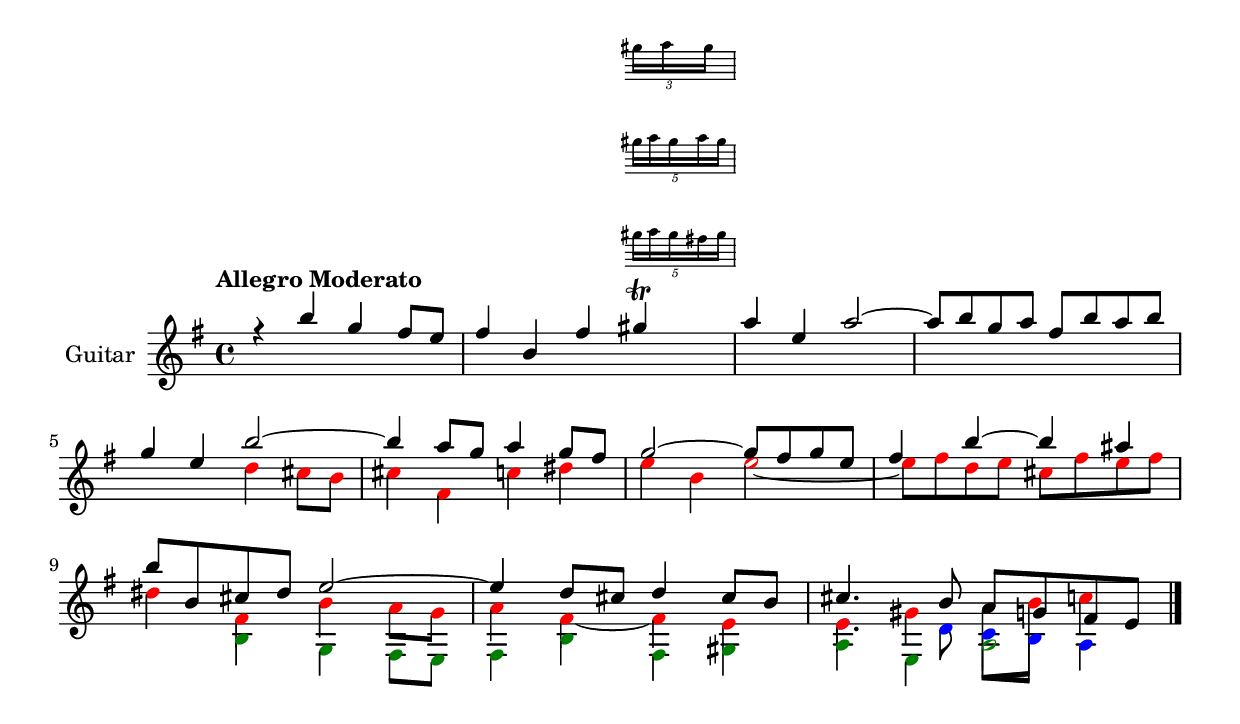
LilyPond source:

\version "2.24.0"
\language "italiano"

aaa = \relative do'' {
    \voiceOne
    \key mi \minor
    %1
    r4                 si'                  sol                 fad8      mi       |
    %2
    fad4               si,                  fad'
    <<
      sold \trill
      \new Staff \with {
        alignAboveContext = "main"
        \remove Time_signature_engraver
        firstClef = ##f
        \magnifyStaff #2/3
      } \tuplet 3/4 { sold16 la sold }
      \new Staff \with {
        alignAboveContext = "main"
        \remove Time_signature_engraver
        firstClef = ##f
        \magnifyStaff #2/3
      } \tuplet 5/4 { sold16 la sold la sold }
      \new Staff \with {
        alignAboveContext = "main"
        \remove Time_signature_engraver
        firstClef = ##f
        \magnifyStaff #2/3
      } \tuplet 5/4 { sold16 la sold fad sold }
    >>                                                                             |
    %3
    la4                mi                   la2~                                   |
    %4
    la8      si        sol        la        fad        si       la        si       |
    \break
    %5
    sol4               mi                   si'2~                                  |
    %6
    si4                la8        sol       la4                 sol8      fad      |
    %7
    sol2~                                   sol8       fad      sol       mi       |
    %8
    fad4               si~                  si                  lad                |
    \break
    %9
    si8      si,       dod        red       mi2~                                   |
    %10
    mi4                re8        dod       re4                 dod8      si       |
    %11
    dod4.                         si8       la         sol      fad       mi       |
}

bbb = \relative do'' {
    \voiceTwo
    \override NoteHead.color = #red
    \key mi \minor
    %1
    s1                                                                             |
    %2
    s1                                                                             |
    %3
    s1                                                                             |
    %4
    s1                                                                             |
    %5
    s2                                      re4                 dod8      si       |
    %6
    dod4               fad,                 do'                 red                |
    %7
    mi                 si                   mi2~                                   |
    %8
    mi8      fad       re         mi        dod        fad      mi        fad      |
    %9
    red4               fad,                 si                  la8       sol      |
    %10
    la4                fad4~                fad                 mi                 |
    %11
    mi                 sold~                la8        si       do4                |
}

ccc = \relative do' {
    \voiceThree
    \override NoteHead.color = #darkgreen
    \shiftOff
    \key mi \minor
    \stemDown
    %1
    s1                                                                             |
    %2
    s1                                                                             |
    %3
    s1                                                                             |
    %4
    s1                                                                             |
    %5
    s1                                                                             |
    %6
    s1                                                                             |
    %7
    s1                                                                             |
    %8
    s1                                                                             |
    %9
    s4                si                     sol                fad8       mi      |
    %10
    fad4              si                     fad                sold               |
    %11
    la                mi                     la2~                                  |
}

ddd = \relative do' {
    \voiceFour
    \override NoteHead.color = #blue
    \shiftOff
    \key mi \minor
    \stemDown
    %1
    s1                                                                             |
    %2
    s1                                                                             |
    %3
    s1                                                                             |
    %4
    s1                                                                             |
    %5
    s1                                                                             |
    %6
    s1                                                                             |
    %7
    s1                                                                             |
    %8
    s1                                                                             |
    %9
    s1                                                                             |
    %10
    s1                                                                             |
    %11
    mi4.                          re8         do         si       la4              |
}

allegro_moderato = {
  <<
  \aaa
  \new Voice \bbb
  \new Voice \ccc
  \new Voice \ddd
  >>
}

\book {
  \header {
    title = ""
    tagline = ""
  }
  \score {
    <<
      \new Staff = "main" \with {
        instrumentName = "Guitar"
        \consists Merge_rests_engraver
      } \relative {
        \tempo \markup "Allegro Moderato"
        \allegro_moderato
        \bar "|."
      }
    >>
  }
}